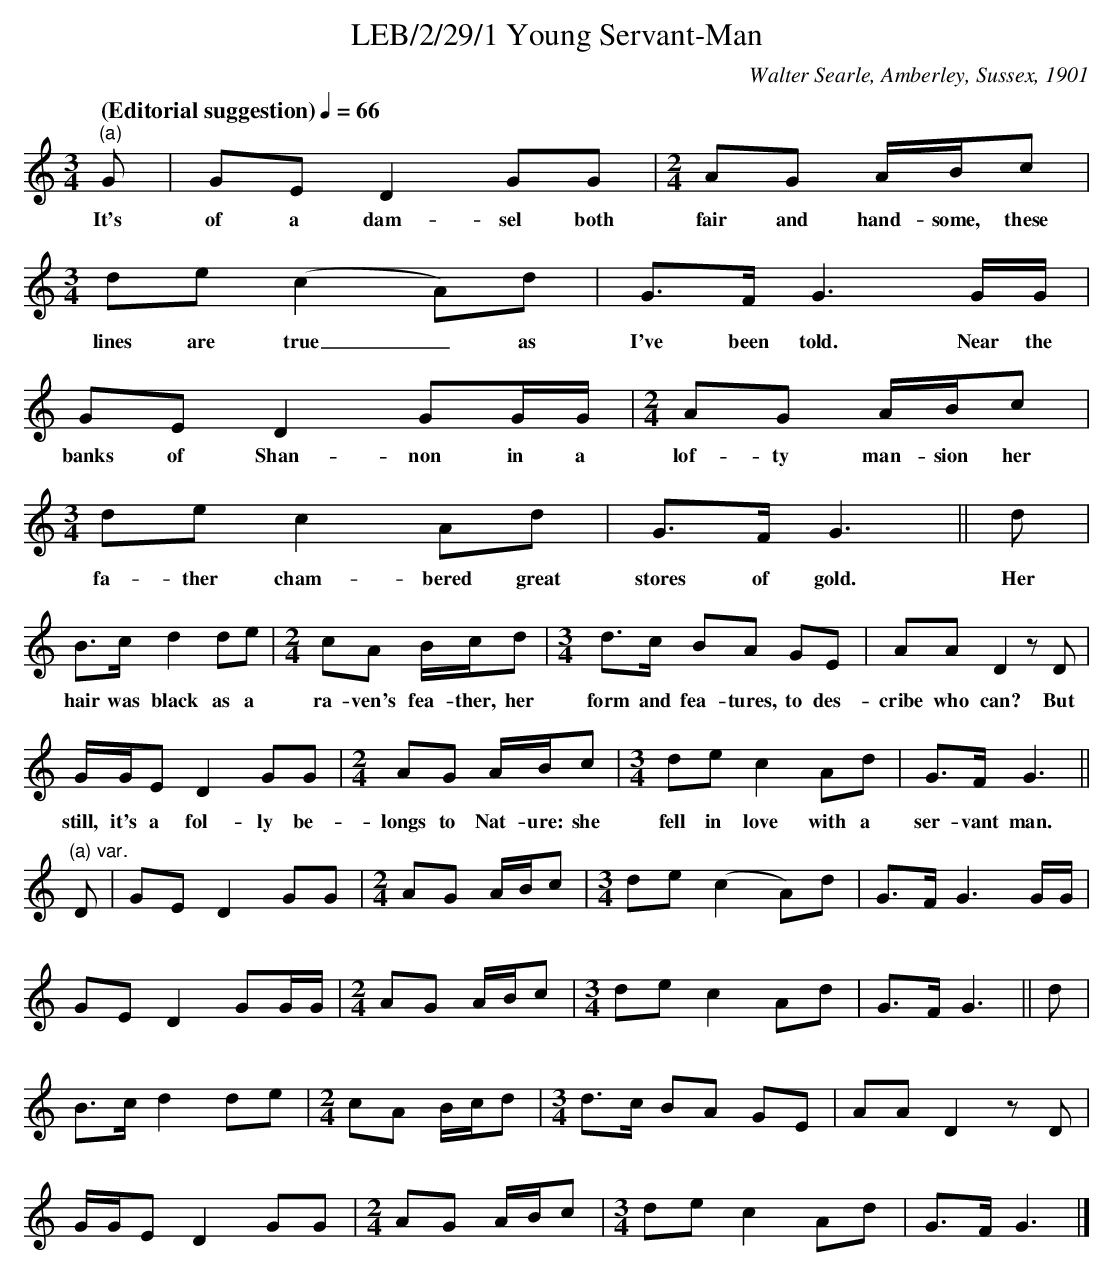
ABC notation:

X:1
T:LEB/2/29/1 Young Servant-Man
C:Walter Searle, Amberley, Sussex, 1901
L:1/8
Q:"(Editorial suggestion)" 1/4=66
M:3/4
K:C
"^(a)"G | GE D2 GG |[M:2/4] AG A/2B/2c |[M:3/4] de (c2 A)d | G3/2F/2 G3 G/2G/2 |
w:It's of a dam-sel both fair and hand-some, these lines are true_ as I've been told. Near the
GE D2 GG/2G/2 |[M:2/4] AG A/2B/2c |[M:3/4] de c2 Ad | G3/2F/2 G3 || d |
w:banks of Shan- non in a lof-ty man-sion her fa-ther cham-bered great stores of gold. Her
B3/2c/2 d2 de |[M:2/4] cA B/2c/2d |[M:3/4]d3/2c/2 BA GE | AA D2 z D |
w:hair was black as a ra-ven's fea-ther, her form and fea-tures, to des-cribe who can? But
G/2G/2E D2 GG |[M:2/4] AG A/2B/2c |[M:3/4] de c2 Ad | G3/2F/2 G3 ||
w:still, it's a fol-ly be-longs to Nat-ure: she fell in love with a ser-vant man.
"^(a) var."D | GE D2 GG |[M:2/4] AG A/2B/2c |[M:3/4] de (c2 A)d | G3/2F/2 G3 G/2G/2 |
GE D2 GG/2G/2 |[M:2/4] AG A/2B/2c |[M:3/4] de c2 Ad | G3/2F/2 G3 || d |
B3/2c/2 d2 de |[M:2/4] cA B/2c/2d |[M:3/4]d3/2c/2 BA GE | AA D2 z D |
G/2G/2E D2 GG |[M:2/4] AG A/2B/2c |[M:3/4] de c2 Ad | G3/2F/2 G3 |]
